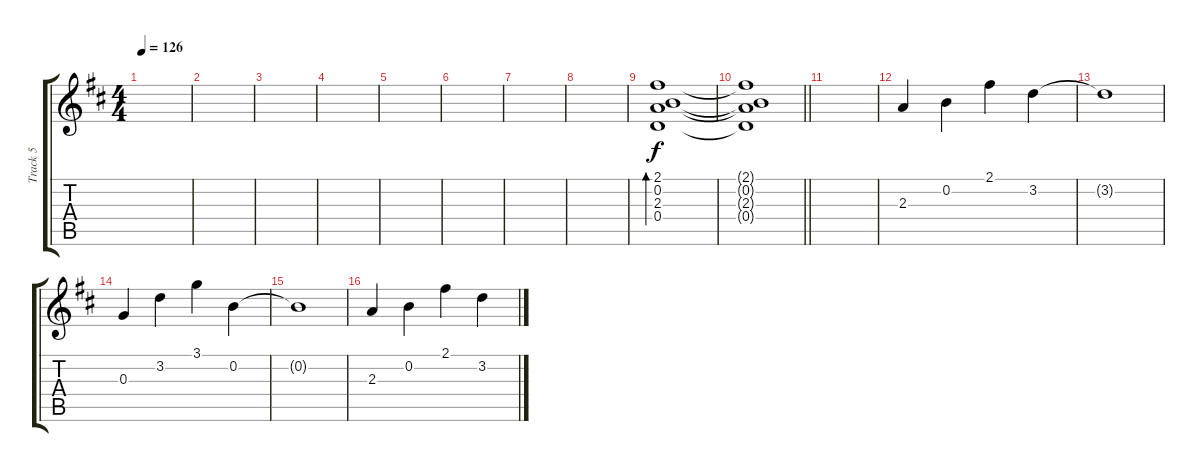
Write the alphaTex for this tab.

\track ("Track 5" "Track 5") {instrument acousticguitarsteel}
\staff {score tabs}
\tuning (E4 B3 G3 D3 A2 E2) {hide}
\ts (4 4)
\tempo 126
\clef g2
\ks d
|
|
|
|
|
|
|
|
(2.1 0.2 2.3 0.4).1{bd 480} |
\barLineRight lightlight
(2.1{t} 0.2{t} 2.3{t} 0.4{t}).1 |
|
2.3.4 0.2.4 2.1.4 3.2.4 |
3.2{t}.1 |
0.3.4 3.2.4 3.1.4 0.2.4 |
0.2{t}.1 |
2.3.4 0.2.4 2.1.4 3.2.4
